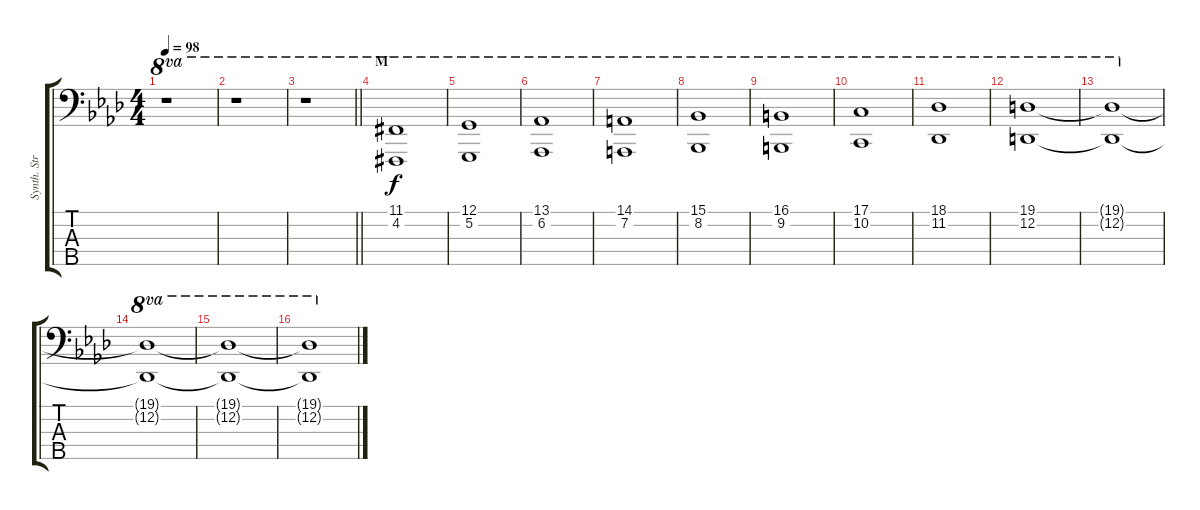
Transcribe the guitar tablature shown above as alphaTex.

\track ("Synth. Strings II" "Synth. Str") {instrument stringensemble1}
\staff {score tabs}
\tuning (G2 D2 A1 E1 B0) {hide}
\ts (4 4)
\tempo 98
\clef f4
\ks ab
r.1{ot 8va dy ff} |
r.1{ot 8va} |
\barLineRight lightlight
r.1{ot 8va} |
\section ("" "M")
(11.1{acc #} 4.2{acc #}).1{ot 8va dy f} |
(12.1 5.2).1{ot 8va} |
(13.1 6.2).1{ot 8va} |
(14.1 7.2).1{ot 8va} |
(15.1 8.2).1{ot 8va} |
(16.1 9.2).1{ot 8va} |
(17.1 10.2).1{ot 8va} |
(18.1 11.2).1{ot 8va} |
(19.1 12.2).1{ot 8va} |
(19.1{t} 12.2{t}).1{ot 8va} |
(19.1{t} 12.2{t}).1{ot 8va} |
(19.1{t} 12.2{t}).1{ot 8va} |
(19.1{t} 12.2{t}).1{ot 8va}
